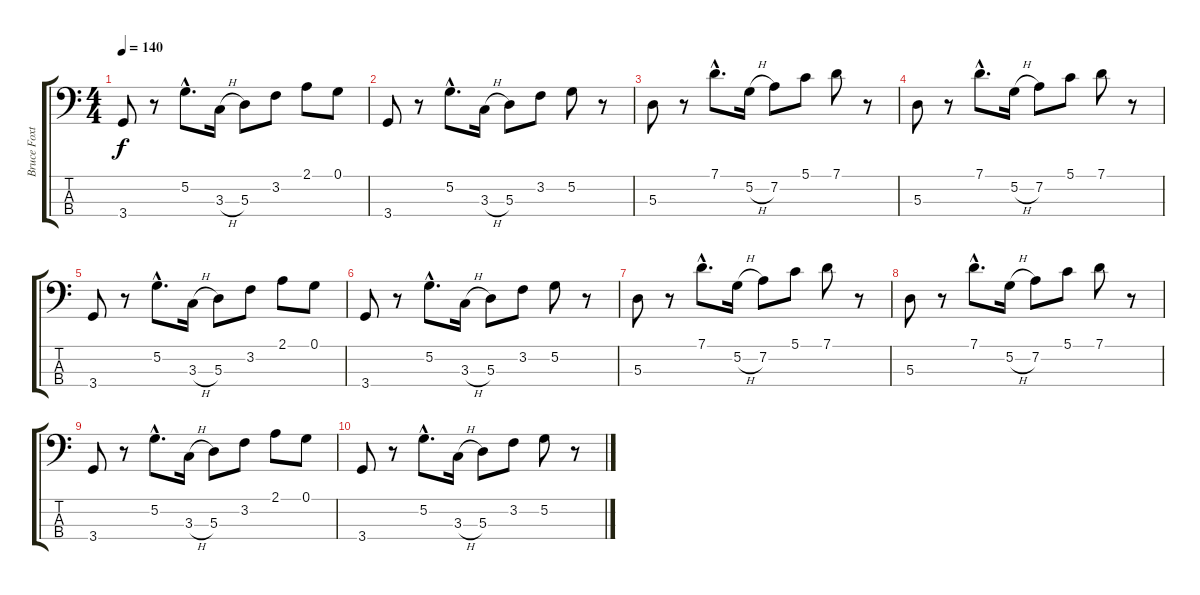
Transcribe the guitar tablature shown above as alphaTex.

\track ("Bruce Foxton" "Bruce Foxt") {instrument electricbassfinger}
\staff {score tabs}
\tuning (G2 D2 A1 E1) {hide}
\ts (4 4)
\tempo 140
\clef f4
\ks c
3.4.8{dy f} r.8 5.2{hac}.8{d} 3.3{h}.16 5.3.8 3.2.8 2.1.8 0.1.8 |
3.4.8 r.8 5.2{hac}.8{d} 3.3{h}.16 5.3.8 3.2.8 5.2.8 r.8 |
5.3.8 r.8 7.1{hac}.8{d} 5.2{h}.16 7.2.8 5.1.8 7.1.8 r.8 |
5.3.8 r.8 7.1{hac}.8{d} 5.2{h}.16 7.2.8 5.1.8 7.1.8 r.8 |
3.4.8 r.8 5.2{hac}.8{d} 3.3{h}.16 5.3.8 3.2.8 2.1.8 0.1.8 |
3.4.8 r.8 5.2{hac}.8{d} 3.3{h}.16 5.3.8 3.2.8 5.2.8 r.8 |
5.3.8 r.8 7.1{hac}.8{d} 5.2{h}.16 7.2.8 5.1.8 7.1.8 r.8 |
5.3.8 r.8 7.1{hac}.8{d} 5.2{h}.16 7.2.8 5.1.8 7.1.8 r.8 |
3.4.8 r.8 5.2{hac}.8{d} 3.3{h}.16 5.3.8 3.2.8 2.1.8 0.1.8 |
3.4.8 r.8 5.2{hac}.8{d} 3.3{h}.16 5.3.8 3.2.8 5.2.8 r.8
